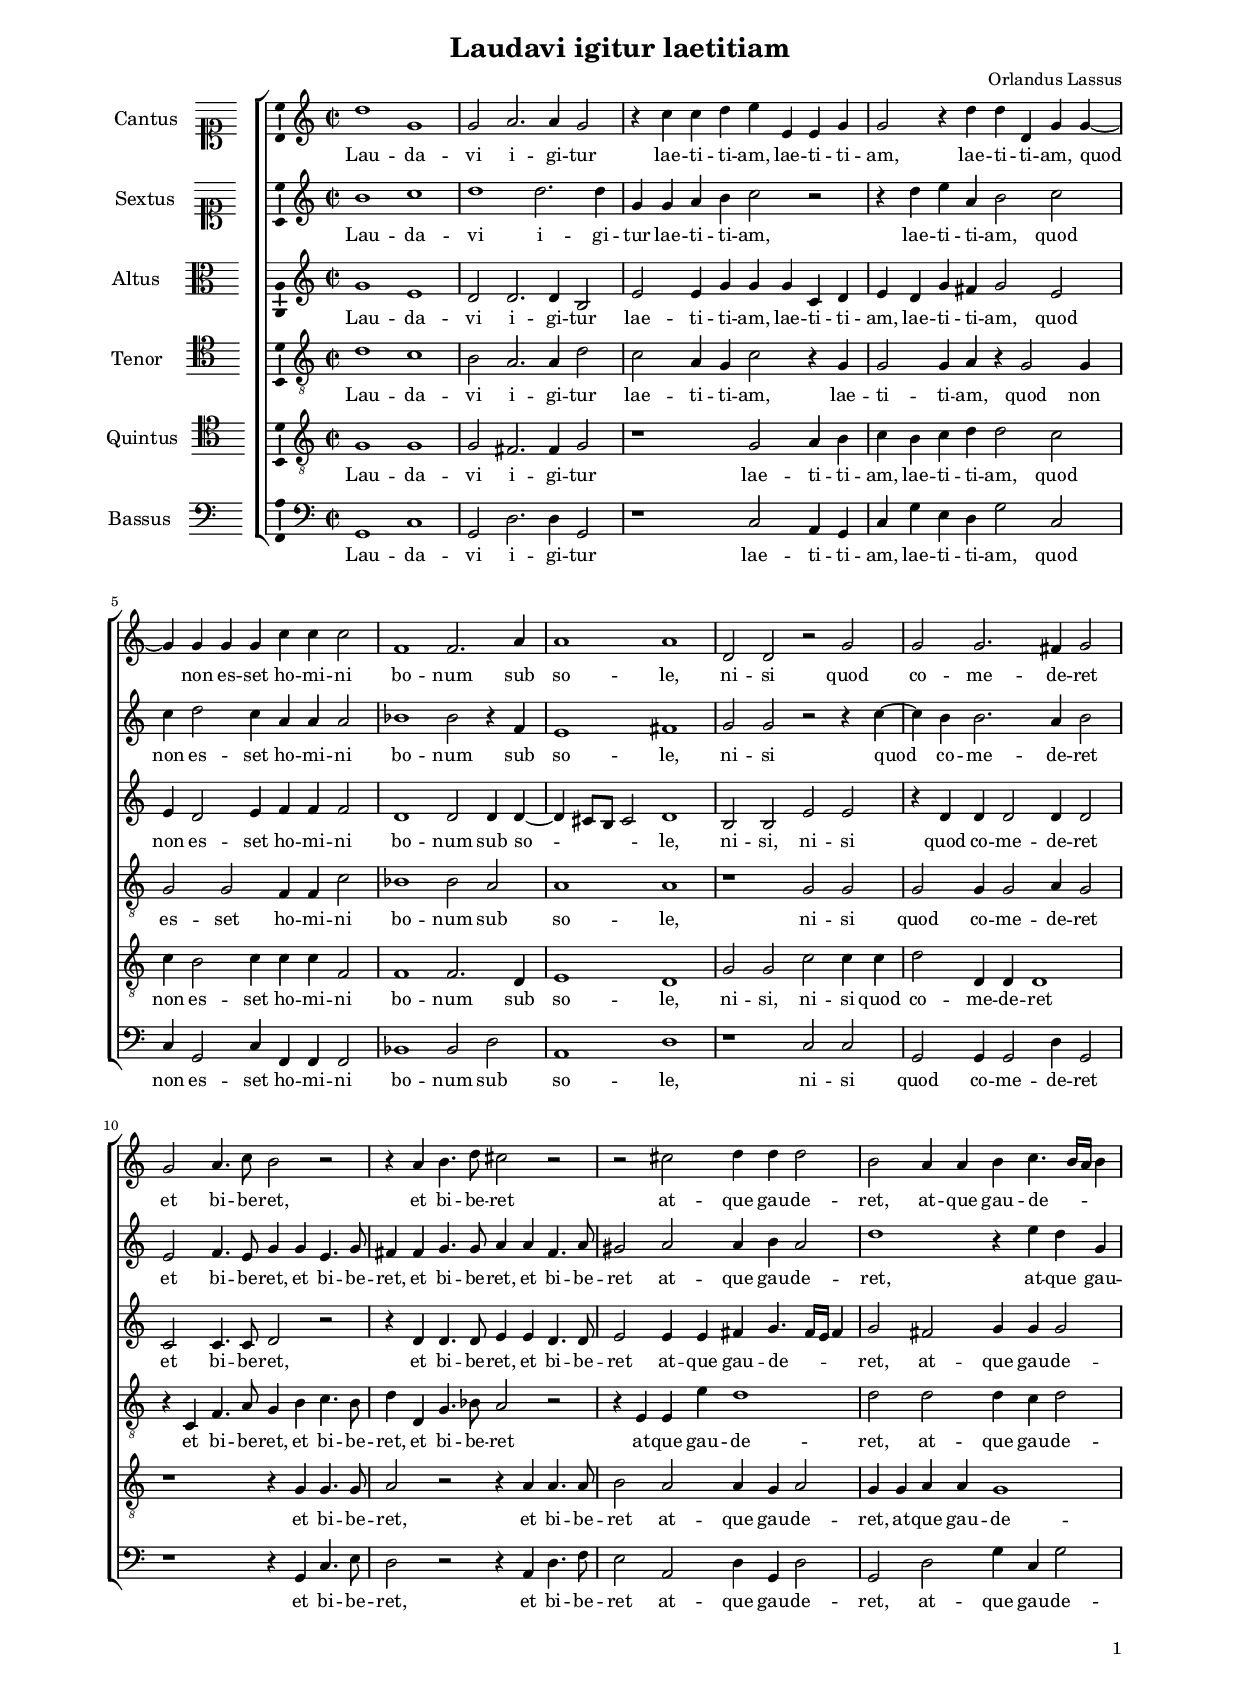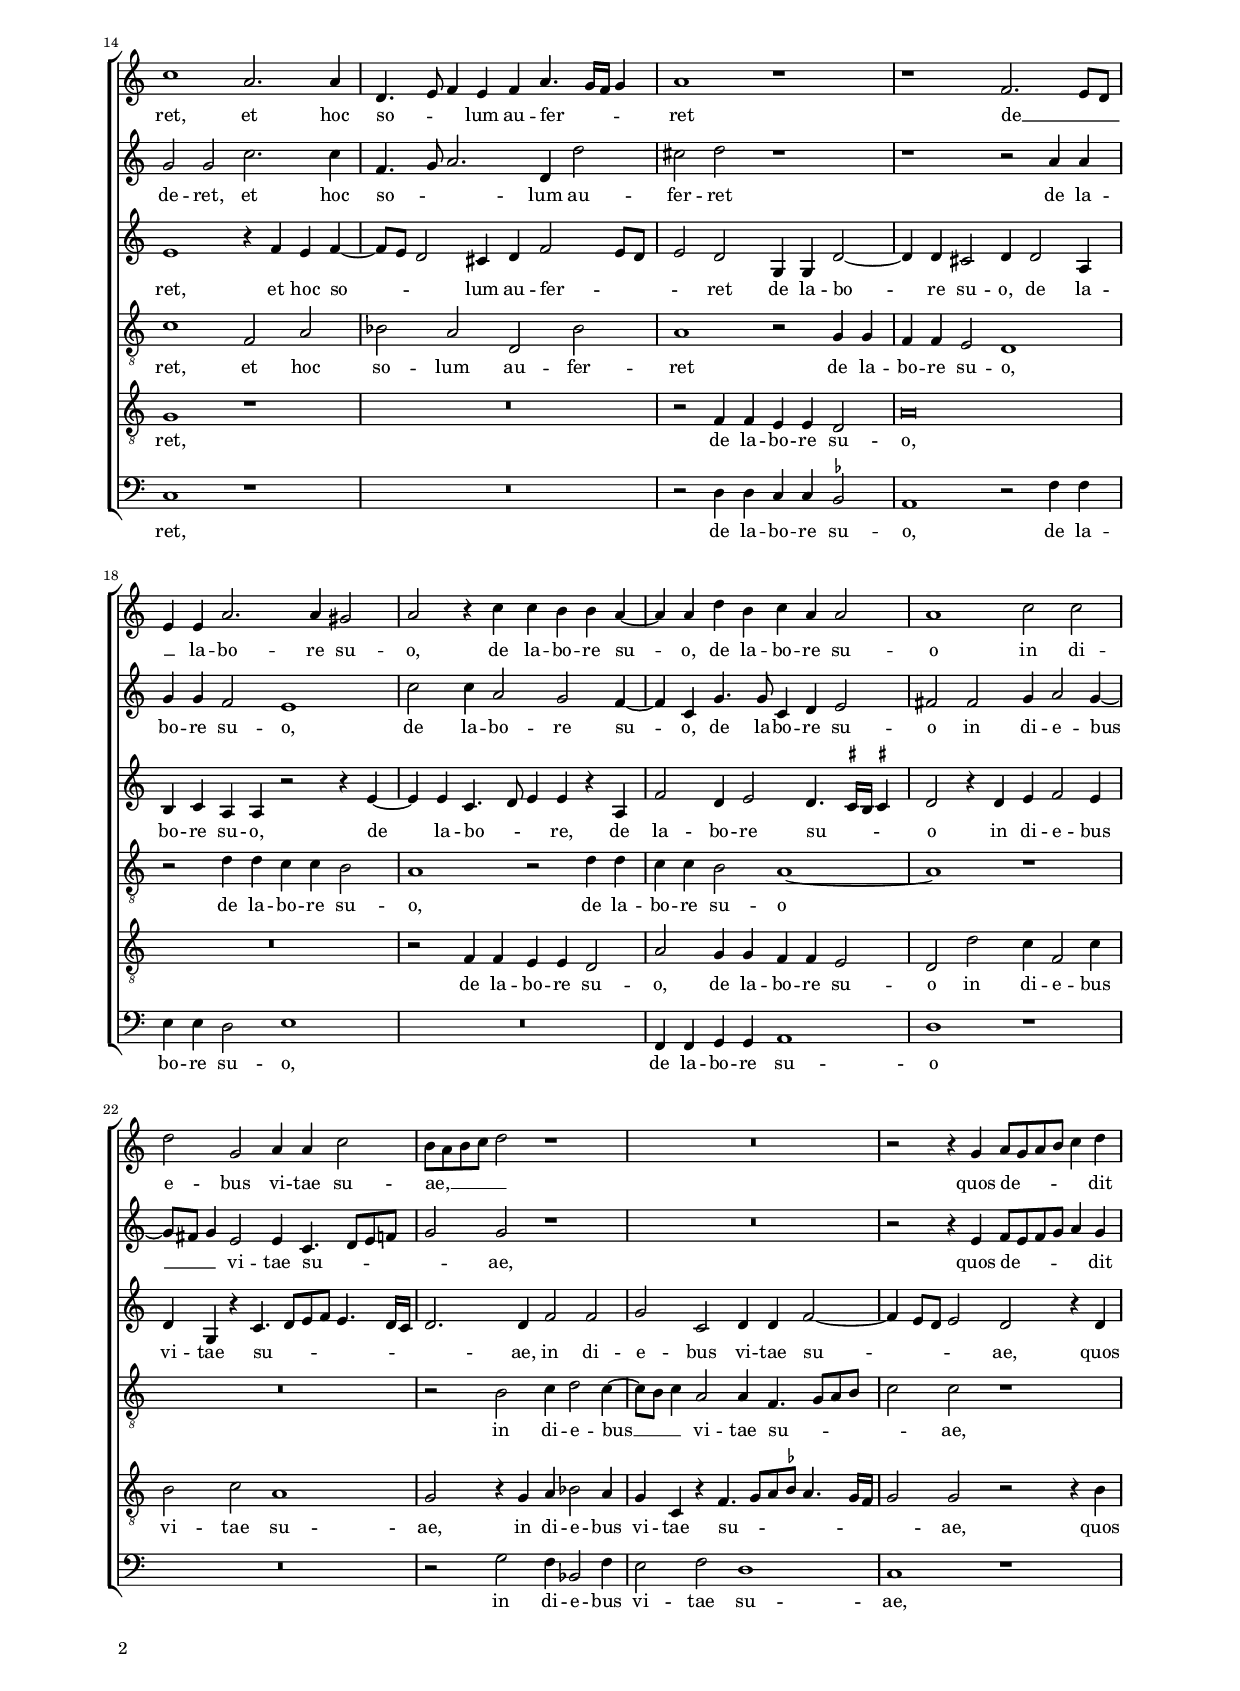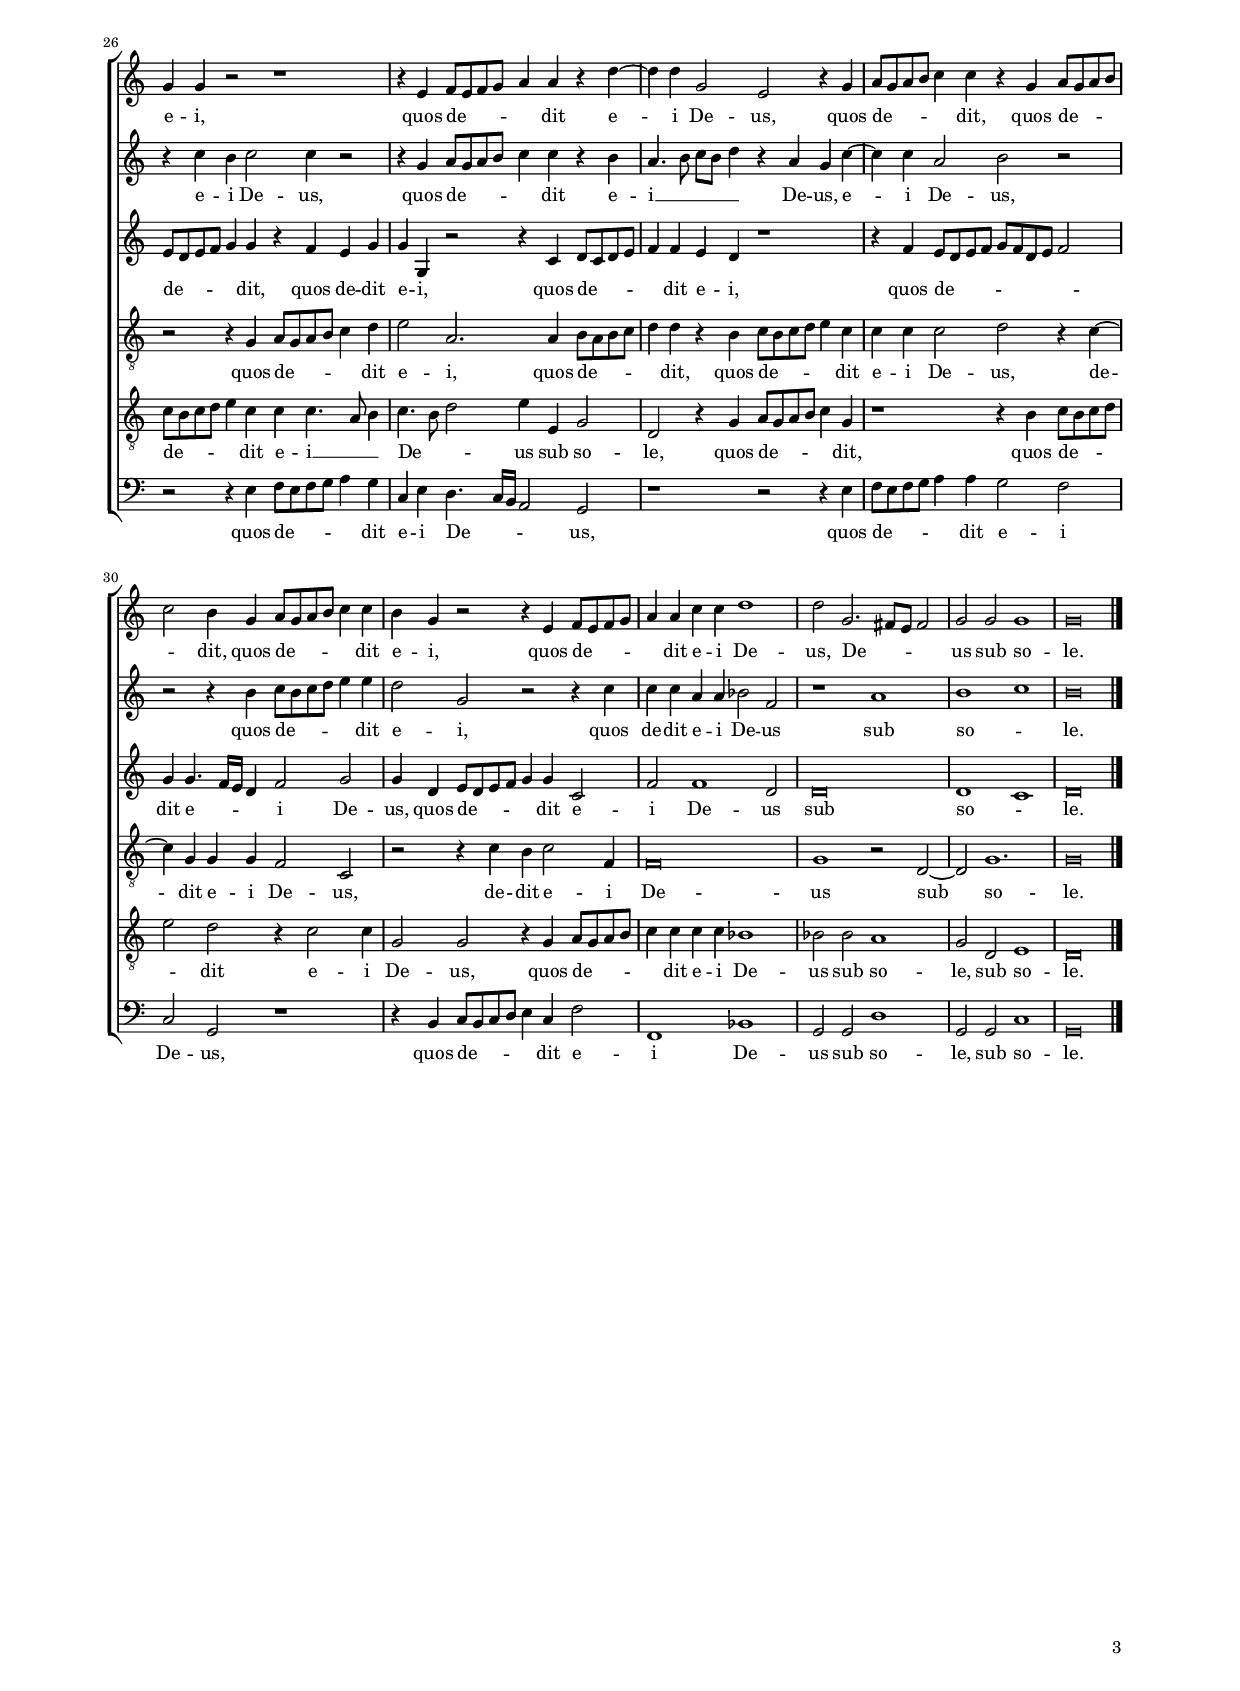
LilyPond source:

\header
{
  title="Laudavi igitur laetitiam"
  composer="Orlandus Lassus"
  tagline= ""
}

\version "2.24.1"
\language deutsch
#(set-global-staff-size 15)
% #(set-default-paper-size "letter")
#(ly:set-option 'point-and-click #f)


\paper
	{
	top-margin = 1.4 \cm
	bottom-margin = 0.8 \cm
	left-margin = 2 \cm
	right-margin = 2 \cm
	ragged-bottom = ##f
	ragged-last-bottom = ##t
	print-page-number = ##f
	system-system-spacing = #'((basic-distance . 16) (minimum-distance . 14) (padding . 5) (strechability . 150))
	oddFooterMarkup=\markup   \fill-line { "" \fromproperty #'page:page-number-string }
	evenFooterMarkup=\markup  \fill-line { \fromproperty #'page:page-number-string "" }
	last-bottom-spacing = #'((basic-distance . 12) (minimum-distance . 7) (padding . 4))
%	systems-per-page = 3
%	page-count = 4
	system-count = 8
%	min-systems-per-page = 3
	}


global = {
	\key c \major
	\time 2/2 \set Score.measureLength = #(ly:make-moment 2/1)
	\skip 1*2*35 \bar "|."
	}

ficta = { \once \set suggestAccidentals = ##t }
	
forget = #(define-music-function (music) (ly:music?) #{
	\accidentalStyle forget
	$music
	\accidentalStyle default
	#})



incipitcantus = \markup { \score {
	{
	\set Staff.instrumentName = \markup { \fontsize #1 "Cantus" }
	\key c \major
	\clef soprano
	s4 \bar ""
	}
	\layout  {
	raggedright = ##t
	indent = 1.6 \cm
	line-width = 2.5 \cm
	\context { \Staff \remove Time_signature_engraver }
	\override Staff.Clef.Y-extent = #'(0 . 0)
	}} \hspace #1 }


incipitsextus = \markup { \score {
	{
	\set Staff.instrumentName = \markup { \fontsize #1 "Sextus" }
	\key c \major
	\clef soprano
	s4 \bar ""
	}
	\layout  {
	raggedright = ##t
	indent = 1.6 \cm
	line-width = 2.5 \cm
	\context { \Staff \remove Time_signature_engraver }
	\override Staff.Clef.Y-extent = #'(0 . 0)
	}} \hspace #1 }
	  
	  
incipitaltus = \markup { \score {
	{
	\set Staff.instrumentName = \markup { \fontsize #1 "Altus" }
	\key c \major
	\clef alto
	s4 \bar ""
	}
	\layout  {
	raggedright = ##t
	indent = 1.6 \cm
	line-width = 2.5 \cm
	\context { \Staff \remove Time_signature_engraver }
	\override Staff.Clef.Y-extent = #'(0 . 0)
	}} \hspace #1 }


incipittenor = \markup { \score {
	{
	\set Staff.instrumentName = \markup { \fontsize #1 "Tenor" }
	\key c \major
	\clef tenor
	s4 \bar ""
	}
	\layout  {
	raggedright = ##t
	indent = 1.6 \cm
	line-width = 2.5 \cm
	\context { \Staff \remove Time_signature_engraver }
	\override Staff.Clef.Y-extent = #'(0 . 0)
	}} \hspace #1 }
	  
	  
incipitquintus = \markup { \score {
	{
	\set Staff.instrumentName = \markup { \fontsize #1 "Quintus" }
	\key c \major
	\clef tenor
	s4 \bar ""
	}
	\layout  {
	raggedright = ##t
	indent = 1.6 \cm
	line-width = 2.5 \cm
	\context { \Staff \remove Time_signature_engraver }
	\override Staff.Clef.Y-extent = #'(0 . 0)
	}} \hspace #1 }
	  
	  
incipitbassus = \markup { \score {
	{
	\set Staff.instrumentName = \markup { \fontsize #1 "Bassus" }
	\key c \major
	\clef bass
	s4 \bar ""
	}
	\layout  {
	raggedright = ##t
	indent = 1.6 \cm
	line-width = 2.5 \cm
	\context { \Staff \remove Time_signature_engraver }
	\override Staff.Clef.Y-extent = #'(0 . 0)
	}} \hspace #1 }


cantus =  \relative c''
	{
	d1 g,
	g2 a2. a4 g2
	r4 c c d e e, e g
	g2 r4 d' d d, g g~ \break \noPageBreak
%5
	g4 g g g c c c2 |
	f,1 f2. a4
	a1 a
	d,2 d r g
	g2 g2. fis4 g2 \break \noPageBreak
%10
	g2 a4. c8 h2 r |
	r4 a h4. d8 cis2 r
	r2 cis d4 d d2
	h2 a4 a h c4. h16 a h4 \pageBreak
	c1 a2. a4
%15
	d,4. e8 f4 e f a4. g16 f g4 |
	a1 r
	r1 f2. e8 d \break \noPageBreak
	e4 e a2. a4 gis2
	a2 r4 c c h h a~
%20
	a4 a d h c a a2 |
	a1 c2 c \break \noPageBreak
	d2 g, a4 a c2
	h8 a h c d2 r1
	R\breve
%25
	r2 r4 g, a8 g a h c4 d | \pageBreak
	g,4 g r2 r1
	r4 e f8 e f g a4 a r d~
	d4 d g,2 e r4 g
	a8 g a h c4 c r g a8 g a h \break \noPageBreak
%30
	c2 h4 g a8 g a h c4 c |
	h4 g r2 r4 e f8 e f g
	a4 a c c d1
	d2 g,2. fis8 e fis2
	g2 g g1
%35
	g\breve |
	}


sextus = \relative c''
	{
	h1 c
	d1 d2. d4
	g,4 g a h c2 r
	r4 d e a, h2 c
%5
	c4 d2 c4 a a a2 |
	b1 b2 r4 f
	e1 fis
	g2 g r r4 c~
	c4 h h2. a4 h2
%10
	e,2 f4. e8 g4 g e4. g8 |
	fis4 fis g4. g8 a4 a fis4. a8
	gis2 a a4 h a2
	d1 r4 e d g,
	g2 g c2. c4 |
%15
	f,4. g8 a2. d,4 d'2 |
	cis2 d r1
	r1 r2 a4 a
	g4 g f2 e1
	c'2 c4 a2 g f4~
%20
	f4 c g'4. g8 c,4 d e2 |
	fis2 fis g4 a2 g4~
	g8 fis g4 e2 e4 c4. d8 e f
	g2 g r1
	R\breve
%25
	r2 r4 e f8 e f g a4 g |
	r4 c h c2 c4 r2
	r4 g a8 g a h c4 c r h
	a4. h8 c h d4 r a g c~
	c4 c a2 h r
%30
	r2 r4 h c8 h c d e4 e |
	d2 g, r r4 c
	c4 c a a b2 f
	r1 a
	h1 c
%35
	h\breve |
	}


altus =  \relative c'
	{
	g'1 e
	d2 d2. d4 h2
	e2 e4 g g g c, d
	e4 d g fis g2 e
%5
	e4 d2 e4 f f f2 |
	d1 d2 d4 d~
	d4 cis8 h cis2 d1
	h2 h e e
	r4 d d d2 d4 d2
%10
	c2 c4. c8 d2 r |
	r4 d d4. d8 e4 e d4. d8
	e2 e4 e fis4 g4. fis16 e fis4
	g2 fis g4 g g2
	e1 r4 f e f4~
%15
	f8 e d2 cis4 d f2 e8 d |
	e2 d g,4 g d'2~
	d4 d cis2 d4 d2 a4
	h4 c a a r2 r4 e'~
	e4 e c4. d8 e4 e r a,
%20
	f'2 d4 e2 d4. \ficta cis16 h \ficta cis!4 |
	d2 r4 d e f2 e4
	d4 g, r c4. d8 e f e4. d16 c
	d2. d4 f2 f
	g2 c, d4 d f2~
%25
	f4 e8 d e2 d r4 d |
	e8 d e f g4 g r f e g
	g4 g, r2 r4 c d8 c d e
	f4 f e d r1
	r4 f e8 d e f g8 f d e f2
%30
	g4 g4. f16 e d4 f2 g |
	g4 d e8 d e f g4 g c,2
	f2 f1 d2
	d\breve
	d1 c
%35
	d\breve |
	}


tenor =  \relative c'
	{
	d1 c
	h2 a2. a4 d2
	c2 a4 g c2 r4 g
	g2 g4 a r g2 g4
%5
	g2 g f4 f c'2 |
	b1 b2 a
	a1 a
	r1 g2 g
	g2 g4 g2 a4 g2
%10
	r4 c, f4. a8 g4 h c4. h8 |
	d4 d, g4. b8 a2 r
	r4 e e e' d1
	d2 d d4 c d2
	c1 f,2 a
%15
	b2 a d, b' |
	a1 r2 g4 g
	f4 f e2 d1
	r2 d'4 d c c h2
	a1 r2 d4 d
%20
	c4 c h2 a1~ |
	a1 r
	R\breve
	r2 h c4 d2 c4~
	c8 h c4 a2 a4 f4. g8 a h
%25
	c2 c r1 |
	r2 r4 g a8 g a h c4 d
	e2 a,2. a4 h8 a h c
	d4 d r h c8 h c d e4 c
	c4 c c2 d r4 c~
%30
	c4 g g g f2 c |
	r2 r4 c' h c2 f,4
	f\breve
	g1 r2 d~
	d2 g1.
%35
	g\breve |
	}


quintus  =  \relative c'
	{
	g1 g
	g2 fis2. fis4 g2
	r1 g2 a4 h
	c4 h c d d2 c
%5
	c4 h2 c4 c c f,2 |
	f1 f2. d4
	e1 d
	g2 g c c4 c
	d2 d,4 d d1
%10
	r1 r4 g g4. g8 |
	a2 r r4 a a4. a8
	h2 a a4 g a2
	g4 g a a g1
	g1 r
%15
	R\breve |
	r2 f4 f e e d2
	a'\breve
	R\breve
	r2 f4 f e e d2
%20
	a'2 g4 g f f e2
	d2 d' c4 f,2 c'4 |
	h2 c a1
	g2 r4 g a b2 a4
	g4 c, r f4. g8 a \ficta b a4. g16 f
%25
	g2 g r r4 h
	c8 h c d e4 c c c4. a8 h4 |
	c4. h8 d2 e4 e, g2
	d2 r4 g a8 g a h c4 g
	r1 r4 h c8 h c d
%30
	e2 d r4 c2 c4
	g2 g r4 g a8 g a h |
	c4 c c c b1
	b2 b a1
	g2 d e1
%35
	d\breve |
	}


bassus  =  \relative c
	{
	g1 c
	g2 d'2. d4 g,2
	r1 c2 a4 g
	c4 g' e d g2 c,
%5
	c4 g2 c4 f,4 f f2 |
	b1 b2 d
	a1 d
	r1 c2 c
	g2 g4 g2 d'4 g,2
%10
	r1 r4 g c4. e8 |
	d2 r r4 a d4. f8
	e2 a, d4 g, d'2
	g,2 d' g4 c, g'2
	c,1 r
%15
	R\breve |
	r2 d4 d c c \ficta b2
	a1 r2 f'4 f
	e4 e d2 e1
	R\breve
%20
	f,4 f g g a1 |
	d1 r
	R\breve
	r2 g f4 b,2 f'4
	e2 f d1
%25
	c1 r |
	r2 r4 e f8 e f g a4 g
	c,4 e d4. c16 h a2 g
	r1 r2 r4 e'
	f8 e f g a4 a g2 f
%30
	c2 g r1 |
	r4 h c8 h c d e4 c f2
	f,1 b
	g2 g d'1
	g,2 g c1
%35
	g\breve |
	}


lyricscantus = \lyricmode {
	Lau -- da -- vi i -- gi -- tur lae -- ti -- ti -- am,
	lae -- ti -- ti -- am,
	lae -- ti -- ti -- am,
	quod non es -- set ho -- mi -- ni bo -- num sub so -- le,
	ni -- si quod co -- me -- de -- ret et bi -- be -- ret,
	et bi -- be -- ret
	at -- que gau -- de -- ret,
	at -- que gau -- de -- _ _ _ ret,
	et hoc so -- _ _ lum au -- fer -- _ _ _ ret de __ _ _ _ la -- bo -- re su -- o,
	de la -- bo -- re su -- o,
	de la -- bo -- re su -- o
	in di -- e -- bus vi -- tae su -- ae, __ _ _ _ _
	quos de -- _ _ _ _ dit e -- i,
	quos de -- _ _ _ _ dit e -- i De -- us,
	quos de -- _ _ _ _ dit,
	quos de -- _ _ _ _ dit,
	quos de -- _ _ _ _ dit e -- i,
	quos de -- _ _ _ _ dit e -- i De -- us,
	De -- _ _ _ us sub so -- le.
	}


lyricssextus = \lyricmode {
	Lau -- da -- vi i -- gi -- tur lae -- ti -- ti -- am,
	lae -- ti -- ti -- am,
	quod non es -- set ho -- mi -- ni bo -- num sub so -- le,
	ni -- si quod co -- me -- de -- ret et bi -- be -- ret,
	et bi -- be -- ret,
	et bi -- be -- ret,
	et bi -- be -- ret
	at -- que gau -- de -- ret,
	at -- que gau -- de -- ret,
	et hoc so -- _ _ lum au -- fer -- ret de la -- bo -- re su -- o,
	de la -- bo -- re su -- o,
	de la -- bo -- re su -- o
	in di -- e -- bus __ _ _ vi -- tae su -- _ _ _ _ ae,
	quos de -- _ _ _ _ dit e -- i De -- us,
	quos de -- _ _ _ _ dit e -- i __ _ _ _ _ De -- us,
	e -- i De -- us,
	quos de -- _ _ _ _ dit e -- i,
	quos de -- dit e -- i De -- us sub so -- _ le.
	}


lyricsaltus = \lyricmode {
	Lau -- da -- vi i -- gi -- tur lae -- ti -- ti -- am,
	lae -- ti -- ti -- am,
	lae -- ti -- ti -- am,
	quod non es -- set ho -- mi -- ni bo -- num sub so -- _ _ _ le,
	ni -- si,
	ni -- si quod co -- me -- de -- ret et bi -- be -- ret,
	et bi -- be -- ret,
	et bi -- be -- ret
	at -- que gau -- de -- _ _ _ ret,
	at -- que gau -- de -- ret,
	et hoc so -- _ _ lum au -- fer -- _ _ _ ret de la -- bo -- re su -- o,
	de la -- bo -- re su -- o,
	de la -- bo -- _ _ re,
	de la -- bo -- re su -- _ _ _ o
	in di -- e -- bus vi -- tae su -- _ _ _ _ _ _ _ ae,
	in di -- e -- bus vi -- tae su -- _ _ _ ae,
	quos de -- _ _ _ _ dit,
	quos de -- dit e -- i,
	quos de -- _ _ _ _ dit e -- i,
	quos de -- _ _ _ _ _ _ _ _ dit e -- _ _ _ i De -- us,
	quos de -- _ _ _ _ dit e -- i De -- us sub so -- _ le.
	}
	

lyricstenor = \lyricmode {
	Lau -- da -- vi i -- gi -- tur lae -- ti -- ti -- am,
	lae -- ti -- ti -- am,
	quod non es -- set ho -- mi -- ni bo -- num sub so -- le,
	ni -- si quod co -- me -- de -- ret et bi -- be -- ret,
	et bi -- be -- ret,
	et bi -- be -- ret
	at -- que gau -- de -- ret,
	at -- que gau -- de -- ret,
	et hoc so -- lum au -- fer -- ret de la -- bo -- re su -- o,
	de la -- bo -- re su -- o,
	de la -- bo -- re su -- o
	in di -- e -- bus __ _ _ vi -- tae su -- _ _ _ _ ae,
	quos de -- _ _ _ _ dit e -- i,
	quos de -- _ _ _ _ dit,
	quos de -- _ _ _ _ dit e -- i De -- us,
	de -- dit e -- i De -- us,
	de -- dit e -- i De -- us sub so -- le.
	}


lyricsquintus = \lyricmode {
	Lau -- da -- vi i -- gi -- tur lae -- ti -- ti -- am,
	lae -- ti -- ti -- am,
	quod non es -- set ho -- mi -- ni bo -- num sub so -- le,
	ni -- si,
	ni -- si quod co -- me -- de -- ret et bi -- be -- ret,
	et bi -- be -- ret
	at -- que gau -- de -- ret,
	at -- que gau -- de -- ret,
	de la -- bo -- re su -- o,
	de la -- bo -- re su -- o,
	de la -- bo -- re su -- o
	in di -- e -- bus vi -- tae su -- ae,
	in di -- e -- bus vi -- tae su -- _ _ _ _ _ _ _ ae,
	quos de -- _ _ _ _ dit e -- i __ _ _ De -- _ _ us sub so -- le,
	quos de -- _ _ _ _ dit,
	quos de -- _ _ _ _ dit e -- i De -- us,
	quos de -- _ _ _ _ dit e -- i De -- us sub so -- le,
	sub so -- le.
	}


lyricsbassus = \lyricmode {
	Lau -- da -- vi i -- gi -- tur lae -- ti -- ti -- am,
	lae -- ti -- ti -- am,
	quod non es -- set ho -- mi -- ni bo -- num sub so -- le,
	ni -- si quod co -- me -- de -- ret et bi -- be -- ret,
	et bi -- be -- ret
	at -- que gau -- de -- ret,
	at -- que gau -- de -- ret,
	de la -- bo -- re su -- o,
	de la -- bo -- re su -- o,
	de la -- bo -- re su -- o
	in di -- e -- bus vi -- tae su -- ae,
	quos de -- _ _ _ _ dit e -- i De -- _ _ _ us,
	quos de -- _ _ _ _ dit e -- i De -- us,
	quos de -- _ _ _ _ dit e -- i De -- us sub so -- le,
	sub so -- le.
	}


\score
{
	\transpose c c {
	\new ChoirStaff \with { \override StaffGrouper.staff-staff-spacing.basic-distance = #12 }
	<<

	\new Staff << \global
	\new Voice="v1" {
		\set Staff.instrumentName=\incipitcantus
		\set Staff.midiInstrument = "reed organ"
		\clef violin
		\cantus }
	\new Lyrics \lyricsto "v1" {\lyricscantus }
	>>


	\new Staff << \global
	\new Voice="v6" {
		\set Staff.instrumentName=\incipitsextus
		\set Staff.midiInstrument = "reed organ"
		\clef violin 
		\sextus}
	\new Lyrics \lyricsto "v6" {\lyricssextus }
	>>


	\new Staff << \global
	\new Voice="v2" {
		\set Staff.instrumentName=\incipitaltus
		\set Staff.midiInstrument = "reed organ"
		\clef violin 
		\altus}
	\new Lyrics \lyricsto "v2" {\lyricsaltus }
	>>


	\new Staff << \global
	\new Voice="v3" {
		\set Staff.instrumentName=\incipittenor
		\set Staff.midiInstrument = "reed organ"
		\clef "G_8"
		\tenor }
	\new Lyrics \lyricsto "v3" {\lyricstenor }
	>>


	\new Staff << \global
	\new Voice="v5" {
		\set Staff.instrumentName=\incipitquintus
		\set Staff.midiInstrument = "reed organ"
		\clef "G_8"
		\quintus}
	\new Lyrics \lyricsto "v5" {\lyricsquintus }
	>>


	\new Staff << \global
	\new Voice="v4" {
		\set Staff.instrumentName=\incipitbassus
		\set Staff.midiInstrument = "reed organ"
		\clef bass 
		\bassus }
	\new Lyrics \lyricsto "v4" {\lyricsbassus}
	>>

	>>
	} % transpose

	\layout
	{
	indent = 2.5 \cm
%	\context { \Lyrics \override VerticalAxisGroup.nonstaff-relatedstaff-spacing.padding = #2 }
%	\context { \Lyrics \override LyricText.font-size = #1 }
	\context { \Staff \override TimeSignature.break-visibility = #end-of-line-invisible }
	\context { \Staff \consists Ambitus_engraver }
	\context { \Score \override BarNumber.padding = #2 }
	\context { \Voice \override NoteHead.style = #'baroque }
	}

\midi
	{
	\tempo 2 = 80
	}

}


% EOF
